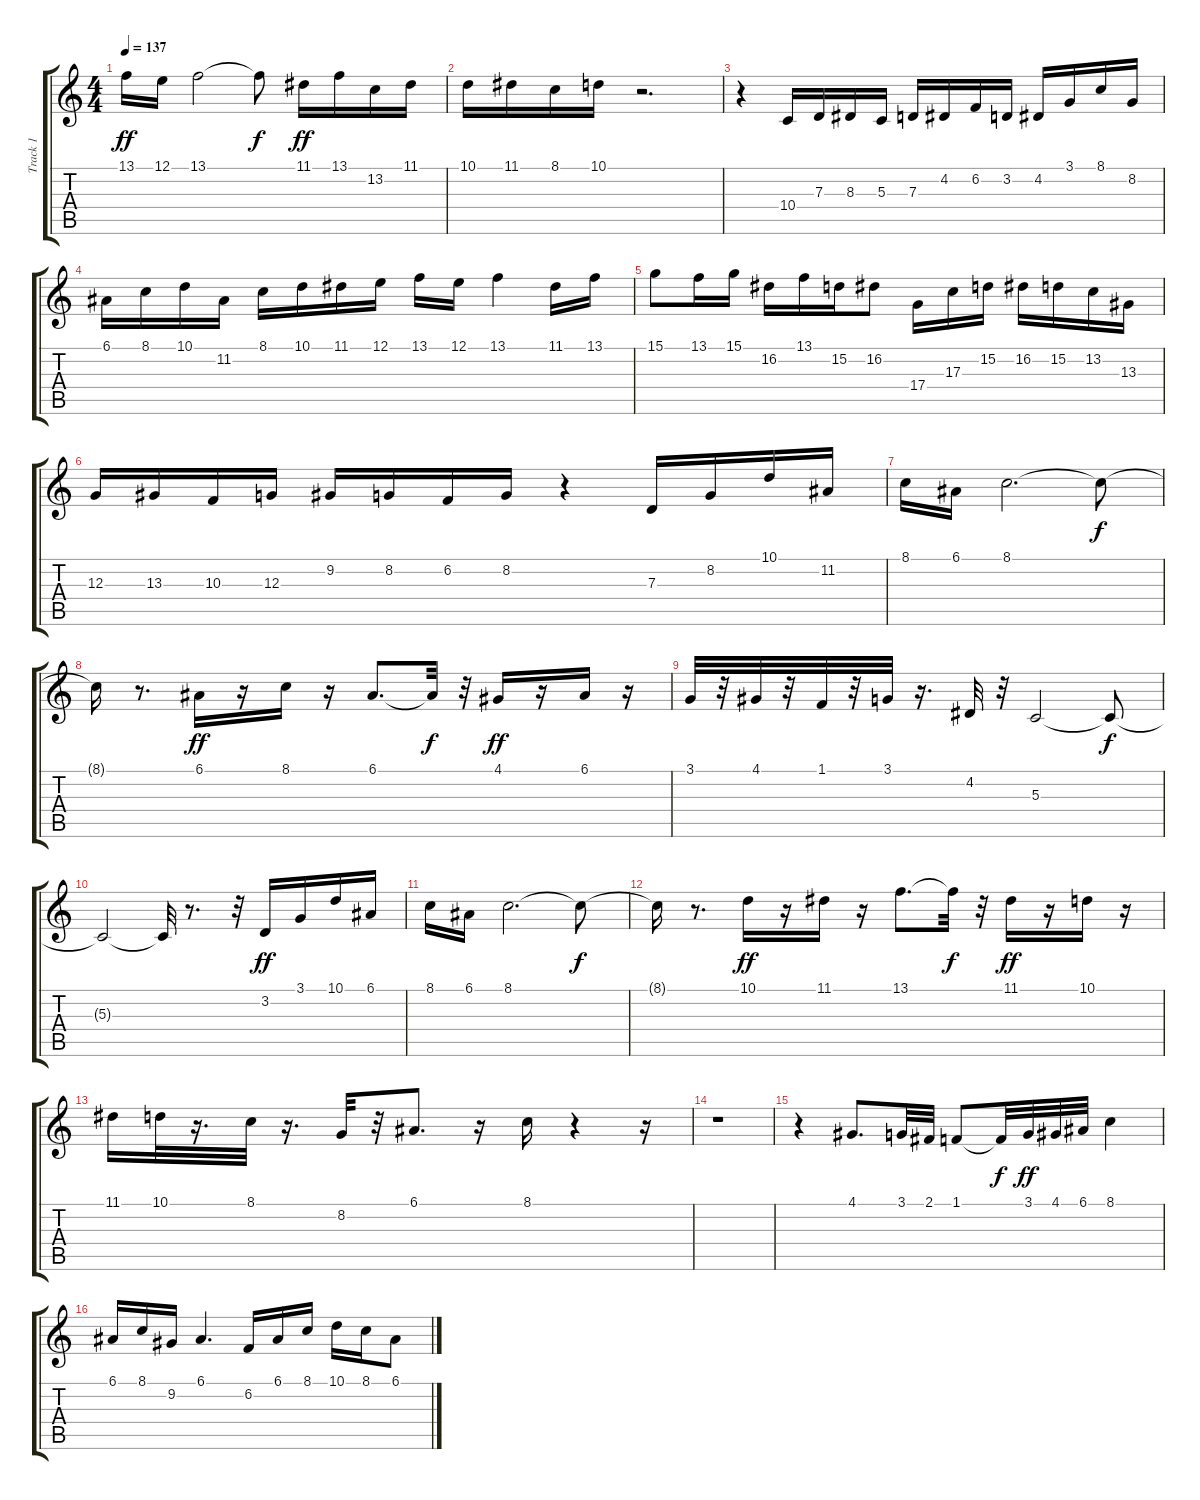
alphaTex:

\track ("Track 1" "Track 1") {instrument trumpet}
\staff {score tabs}
\tuning (E4 B3 G3 D3 A2 E2) {hide}
\ts (4 4)
\tempo 137
\clef g2
\ks c
13.1.16{dy ff} 12.1.16 13.1.2 13.1{t}.8{dy f} 11.1.16{dy ff} 13.1.16 13.2.16 11.1.16 |
10.1.16 11.1.16 8.1.16 10.1.16 r.2{d} |
r.4 10.4.16 7.3.16 8.3.16 5.3.16 7.3.16 4.2.16 6.2.16 3.2.16 4.2.16 3.1.16 8.1.16 8.2.16 |
6.1.16 8.1.16 10.1.16 11.2.16 8.1.16 10.1.16 11.1.16 12.1.16 13.1.16 12.1.16 13.1.4 11.1.16 13.1.16 |
15.1.8 13.1.16 15.1.16 16.2.16 13.1.16 15.2.16 16.2.8 17.4.16 17.3.16 15.2.16 16.2.16 15.2.16 13.2.16 13.3.16 |
12.3.16 13.3.16 10.3.16 12.3.16 9.2.16 8.2.16 6.2.16 8.2.16 r.4 7.3.16 8.2.16 10.1.16 11.2.16 |
8.1.16 6.1.16 8.1.2{d} 8.1{t}.8{dy f} |
8.1{t}.16 r.8{d} 6.1.16{dy ff} r.16 8.1.16 r.16 6.1.8{d} 6.1{t}.32{dy f} r.32 4.1.16{dy ff} r.16 6.1.16 r.16 |
3.1.32 r.32 4.1.32 r.32 1.1.32 r.32 3.1.32 r.16{d} 4.2.32 r.32 5.3.2 5.3{t}.8{dy f} |
5.3{t}.2 5.3{t}.32 r.8{d} r.32 3.2.16{dy ff} 3.1.16 10.1.16 6.1.16 |
8.1.16 6.1.16 8.1.2{d} 8.1{t}.8{dy f} |
8.1{t}.16 r.8{d} 10.1.16{dy ff} r.16 11.1.16 r.16 13.1.8{d} 13.1{t}.32{dy f} r.32 11.1.16{dy ff} r.16 10.1.16 r.16 |
11.1.16 10.1.32 r.16{d} 8.1.32 r.16{d} 8.2.32 r.32 6.1.8{d} r.16 8.1.16 r.4 r.16 |
r.1 |
r.4 4.1.8{d} 3.1.32 2.1.32 1.1.8 1.1{t}.32{dy f} 3.1.32{dy ff} 4.1.32 6.1.32 8.1.4 |
6.1.16 8.1.16 9.2.16 6.1.4{d} 6.2.16 6.1.16 8.1.16 10.1.16 8.1.16 6.1.8
